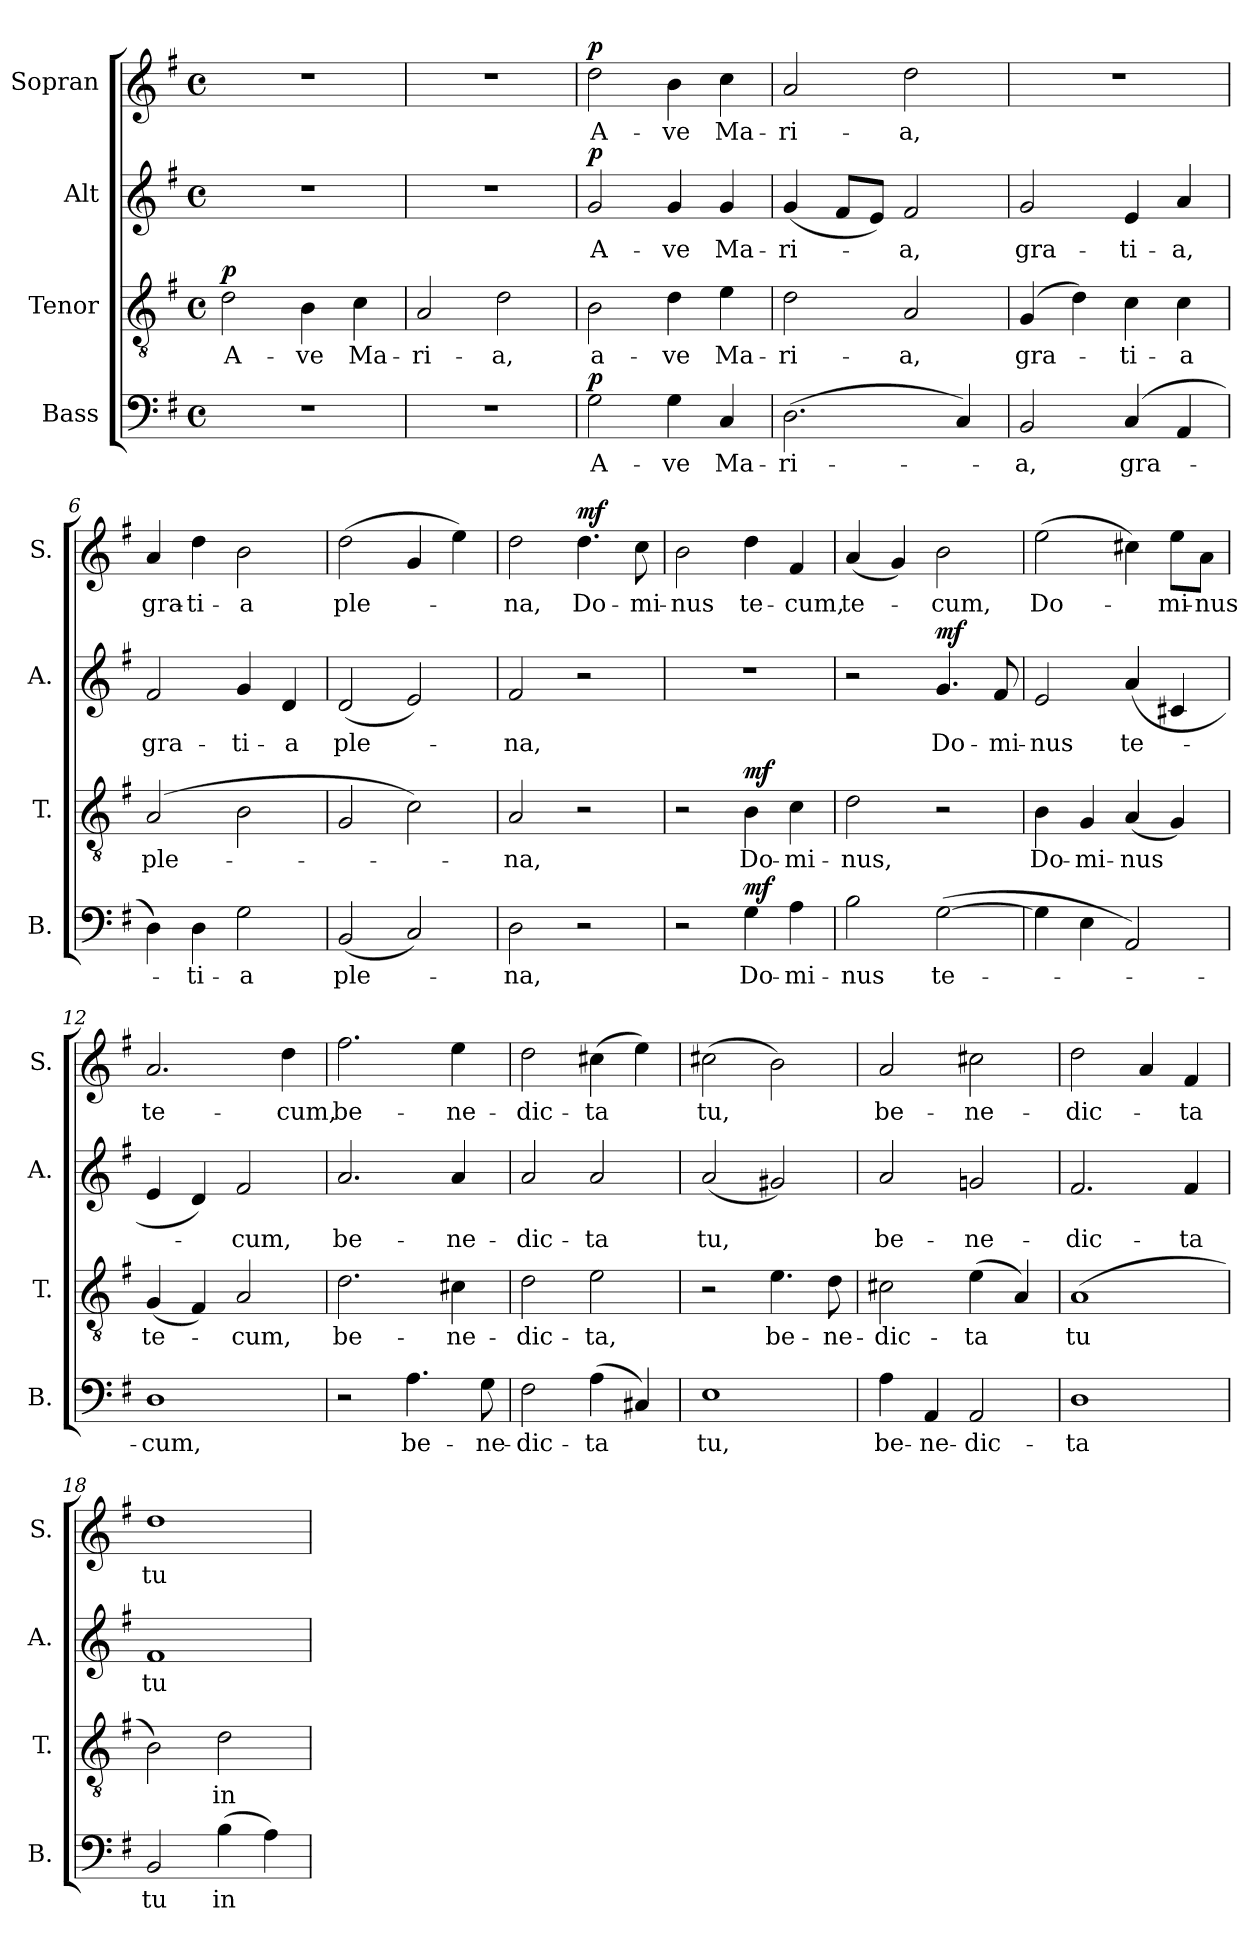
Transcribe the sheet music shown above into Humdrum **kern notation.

**kern	**text	**dynam	**kern	**text	**dynam	**kern	**text	**dynam	**kern	**text	**dynam
*part4	*part4	*part4	*part3	*part3	*part3	*part2	*part2	*part2	*part1	*part1	*part1
*staff4	*staff4	*staff4	*staff3	*staff3	*staff3	*staff2	*staff2	*staff2	*staff1	*staff1	*staff1
*I"Bass	*	*	*I"Tenor	*	*	*I"Alt	*	*	*I"Sopran	*	*
*I'B.	*	*	*I'T.	*	*	*I'A.	*	*	*I'S.	*	*
*clefF4	*	*	*clefGv2	*	*	*clefG2	*	*	*clefG2	*	*
*k[f#]	*	*	*k[f#]	*	*	*k[f#]	*	*	*k[f#]	*	*
*G:	*	*	*G:	*	*	*G:	*	*	*G:	*	*
*M4/4	*	*	*M4/4	*	*	*M4/4	*	*	*M4/4	*	*
*met(c)	*	*	*met(c)	*	*	*met(c)	*	*	*met(c)	*	*
=1	=1	=1	=1	=1	=1	=1	=1	=1	=1	=1	=1
!	!	!	!	!LO:LY:b	!LO:DY:a	!	!	!	!	!	!
1r	.	.	2d\	A-	p	1r	.	.	1r	.	.
!	!	!	!	!LO:LY:b	!	!	!	!	!	!	!
.	.	.	4B\	-ve	.	.	.	.	.	.	.
!	!	!	!	!LO:LY:b	!	!	!	!	!	!	!
.	.	.	4c\	Ma-	.	.	.	.	.	.	.
=2	=2	=2	=2	=2	=2	=2	=2	=2	=2	=2	=2
!	!	!	!	!LO:LY:b	!	!	!	!	!	!	!
1r	.	.	2A/	-ri-	.	1r	.	.	1r	.	.
!	!	!	!	!LO:LY:b	!	!	!	!	!	!	!
.	.	.	2d\	-a,	.	.	.	.	.	.	.
=3	=3	=3	=3	=3	=3	=3	=3	=3	=3	=3	=3
!	!LO:LY:b	!LO:DY:a	!	!LO:LY:b	!	!	!LO:LY:b	!LO:DY:a	!	!LO:LY:b	!LO:DY:a
2G\	A-	p	2B\	a-	.	2g/	A-	p	2dd\	A-	p
!	!LO:LY:b	!	!	!LO:LY:b	!	!	!LO:LY:b	!	!	!LO:LY:b	!
4G\	-ve	.	4d\	-ve	.	4g/	-ve	.	4b\	-ve	.
!	!LO:LY:b	!	!	!LO:LY:b	!	!	!LO:LY:b	!	!	!LO:LY:b	!
4C/	Ma-	.	4e\	Ma-	.	4g/	Ma-	.	4cc\	Ma-	.
=4	=4	=4	=4	=4	=4	=4	=4	=4	=4	=4	=4
!	!LO:LY:b	!	!	!LO:LY:b	!	!	!LO:LY:b	!	!	!LO:LY:b	!
(>2.D\	-ri-	.	2d\	-ri-	.	(<4g/	-ri-	.	2a/	-ri-	.
.	.	.	.	.	.	8f#/L	.	.	.	.	.
.	.	.	.	.	.	8e/J)	.	.	.	.	.
!	!	!	!	!LO:LY:b	!	!	!LO:LY:b	!	!	!LO:LY:b	!
.	.	.	2A/	-a,	.	2f#/	-a,	.	2dd\	-a,	.
4C/)	.	.	.	.	.	.	.	.	.	.	.
=5	=5	=5	=5	=5	=5	=5	=5	=5	=5	=5	=5
!	!LO:LY:b	!	!	!LO:LY:b	!	!	!LO:LY:b	!	!	!	!
2BB/	-a,	.	(4G/	gra-	.	2g/	gra-	.	1r	.	.
.	.	.	4d\)	.	.	.	.	.	.	.	.
!	!LO:LY:b	!	!	!LO:LY:b	!	!	!LO:LY:b	!	!	!	!
(4C/	gra-	.	4c\	-ti-	.	4e/	-ti-	.	.	.	.
!	!	!	!	!LO:LY:b	!	!	!LO:LY:b	!	!	!	!
4AA/	.	.	4c\	-a	.	4a/	-a,	.	.	.	.
!!LO:LB:g=z
=6	=6	=6	=6	=6	=6	=6	=6	=6	=6	=6	=6
!	!	!	!	!LO:LY:b	!	!	!LO:LY:b	!	!	!LO:LY:b	!
4D\)	.	.	(2A/	ple-	.	2f#/	gra-	.	4a/	gra-	.
!	!LO:LY:b	!	!	!	!	!	!	!	!	!LO:LY:b	!
4D\	-ti-	.	.	.	.	.	.	.	4dd\	-ti-	.
!	!LO:LY:b	!	!	!	!	!	!LO:LY:b	!	!	!LO:LY:b	!
2G\	-a	.	2B\	.	.	4g/	-ti-	.	2b\	-a	.
!	!	!	!	!	!	!	!LO:LY:b	!	!	!	!
.	.	.	.	.	.	4d/	-a	.	.	.	.
=7	=7	=7	=7	=7	=7	=7	=7	=7	=7	=7	=7
!	!LO:LY:b	!	!	!	!	!	!LO:LY:b	!	!	!LO:LY:b	!
(<2BB/	ple-	.	2G/	.	.	(<2d/	ple-	.	(>2dd\	ple-	.
2C/)	.	.	2c\)	.	.	2e/)	.	.	4g/	.	.
.	.	.	.	.	.	.	.	.	4ee\)	.	.
=8	=8	=8	=8	=8	=8	=8	=8	=8	=8	=8	=8
!	!LO:LY:b	!	!	!LO:LY:b	!	!	!LO:LY:b	!	!	!LO:LY:b	!
2D\	-na,	.	2A/	-na,	.	2f#/	-na,	.	2dd\	-na,	.
!	!	!	!	!	!	!	!	!	!	!LO:LY:b	!LO:DY:a
2r	.	.	2r	.	.	2r	.	.	4.dd\	Do-	mf
!	!	!	!	!	!	!	!	!	!	!LO:LY:b	!
.	.	.	.	.	.	.	.	.	8cc\	-mi-	.
=9	=9	=9	=9	=9	=9	=9	=9	=9	=9	=9	=9
!	!	!	!	!	!	!	!	!	!	!LO:LY:b	!
2r	.	.	2r	.	.	1r	.	.	2b\	-nus	.
!	!LO:LY:b	!LO:DY:a	!	!LO:LY:b	!LO:DY:a	!	!	!	!	!LO:LY:b	!
4G\	Do-	mf	4B\	Do-	mf	.	.	.	4dd\	te-	.
!	!LO:LY:b	!	!	!LO:LY:b	!	!	!	!	!	!LO:LY:b	!
4A\	-mi-	.	4c\	-mi-	.	.	.	.	4f#/	-cum,	.
=10	=10	=10	=10	=10	=10	=10	=10	=10	=10	=10	=10
!	!LO:LY:b	!	!	!LO:LY:b	!	!	!	!	!	!LO:LY:b	!
2B\	-nus	.	2d\	-nus,	.	2r	.	.	(<4a/	te-	.
.	.	.	.	.	.	.	.	.	4g/)	.	.
!	!LO:LY:b	!	!	!	!	!	!LO:LY:b	!LO:DY:a	!	!LO:LY:b	!
(>[2G\	te-	.	2r	.	.	4.g/	Do-	mf	2b\	-cum,	.
!	!	!	!	!	!	!	!LO:LY:b	!	!	!	!
.	.	.	.	.	.	8f#/	-mi-	.	.	.	.
!!LO:LB:g=z
=11	=11	=11	=11	=11	=11	=11	=11	=11	=11	=11	=11
!	!	!	!	!LO:LY:b	!	!	!LO:LY:b	!	!	!LO:LY:b	!
4G\]	.	.	4B\	Do-	.	2e/	-nus	.	(>2ee\	Do-	.
!	!	!	!	!LO:LY:b	!	!	!	!	!	!	!
4E\	.	.	4G/	-mi-	.	.	.	.	.	.	.
!	!	!	!	!LO:LY:b	!	!	!LO:LY:b	!	!	!	!
2AA/)	.	.	(<4A/	-nus	.	(<4a/	te-	.	4cc#X\)	.	.
!	!	!	!	!	!	!	!	!	!	!LO:LY:b	!
.	.	.	4G/)	.	.	4c#X/	.	.	8ee\L	-mi-	.
!	!	!	!	!	!	!	!	!	!	!LO:LY:b	!
.	.	.	.	.	.	.	.	.	8a\J	-nus	.
=12	=12	=12	=12	=12	=12	=12	=12	=12	=12	=12	=12
!	!LO:LY:b	!	!	!LO:LY:b	!	!	!	!	!	!LO:LY:b	!
1D	-cum,	.	(<4G/	te-	.	4e/	.	.	2.a/	te-	.
.	.	.	4F#/)	.	.	4d/)	.	.	.	.	.
!	!	!	!	!LO:LY:b	!	!	!LO:LY:b	!	!	!	!
.	.	.	2A/	-cum,	.	2f#/	-cum,	.	.	.	.
!	!	!	!	!	!	!	!	!	!	!LO:LY:b	!
.	.	.	.	.	.	.	.	.	4dd\	-cum,	.
=13	=13	=13	=13	=13	=13	=13	=13	=13	=13	=13	=13
!	!	!	!	!LO:LY:b	!	!	!LO:LY:b	!	!	!LO:LY:b	!
2r	.	.	2.d\	be-	.	2.a/	be-	.	2.ff#\	be-	.
!	!LO:LY:b	!	!	!	!	!	!	!	!	!	!
4.A\	be-	.	.	.	.	.	.	.	.	.	.
!	!	!	!	!LO:LY:b	!	!	!LO:LY:b	!	!	!LO:LY:b	!
.	.	.	4c#X\	-ne-	.	4a/	-ne-	.	4ee\	-ne-	.
!	!LO:LY:b	!	!	!	!	!	!	!	!	!	!
8G\	-ne-	.	.	.	.	.	.	.	.	.	.
=14	=14	=14	=14	=14	=14	=14	=14	=14	=14	=14	=14
!	!LO:LY:b	!	!	!LO:LY:b	!	!	!LO:LY:b	!	!	!LO:LY:b	!
2F#\	-dic-	.	2d\	-dic-	.	2a/	-dic-	.	2dd\	-dic-	.
!	!LO:LY:b	!	!	!LO:LY:b	!	!	!LO:LY:b	!	!	!LO:LY:b	!
(>4A\	-ta	.	2e\	-ta,	.	2a/	-ta	.	(>4cc#X\	-ta	.
4C#X/)	.	.	.	.	.	.	.	.	4ee\)	.	.
=15	=15	=15	=15	=15	=15	=15	=15	=15	=15	=15	=15
!	!LO:LY:b	!	!	!	!	!	!LO:LY:b	!	!	!LO:LY:b	!
1E	tu,	.	2r	.	.	(<2a/	tu,	.	(>2cc#X\	tu,	.
!	!	!	!	!LO:LY:b	!	!	!	!	!	!	!
.	.	.	4.e\	be-	.	2g#X/)	.	.	2b\)	.	.
!	!	!	!	!LO:LY:b	!	!	!	!	!	!	!
.	.	.	8d\	-ne-	.	.	.	.	.	.	.
=16	=16	=16	=16	=16	=16	=16	=16	=16	=16	=16	=16
!	!LO:LY:b	!	!	!LO:LY:b	!	!	!LO:LY:b	!	!	!LO:LY:b	!
4A\	be-	.	2c#X\	-dic-	.	2a/	be-	.	2a/	be-	.
!	!LO:LY:b	!	!	!	!	!	!	!	!	!	!
4AA/	-ne-	.	.	.	.	.	.	.	.	.	.
!	!LO:LY:b	!	!	!LO:LY:b	!	!	!LO:LY:b	!	!	!LO:LY:b	!
2AA/	-dic-	.	(>4e\	-ta	.	2gn/	-ne-	.	2cc#X\	-ne-	.
.	.	.	4A/)	.	.	.	.	.	.	.	.
!!LO:PB:g=z
=17	=17	=17	=17	=17	=17	=17	=17	=17	=17	=17	=17
!	!LO:LY:b	!	!	!LO:LY:b	!	!	!LO:LY:b	!	!	!LO:LY:b	!
1D	-ta	.	(>1A	tu	.	2.f#/	-dic-	.	2dd\	-dic-	.
.	.	.	.	.	.	.	.	.	4a/	.	.
!	!	!	!	!	!	!	!LO:LY:b	!	!	!LO:LY:b	!
.	.	.	.	.	.	4f#/	-ta	.	4f#/	-ta	.
=18	=18	=18	=18	=18	=18	=18	=18	=18	=18	=18	=18
!	!LO:LY:b	!	!	!	!	!	!LO:LY:b	!	!	!LO:LY:b	!
2BB/	tu	.	2B\)	.	.	1f#	tu	.	1dd	tu	.
!	!LO:LY:b	!	!	!LO:LY:b	!	!	!	!	!	!	!
(>4B\	in	.	2d\	in	.	.	.	.	.	.	.
4A\)	.	.	.	.	.	.	.	.	.	.	.
=	=	=	=	=	=	=	=	=	=	=	=
*-	*-	*-	*-	*-	*-	*-	*-	*-	*-	*-	*-
